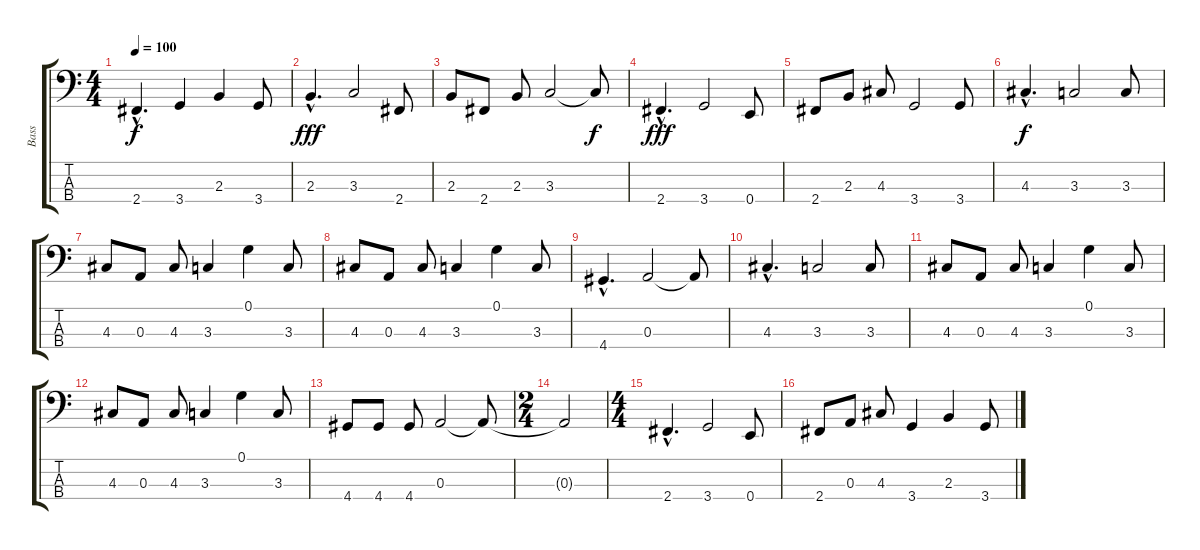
\track ("Bass" "Bass") {instrument electricbasspick}
\staff {score tabs}
\tuning (G2 D2 A1 E1) {hide}
\ts (4 4)
\tempo 100
\clef f4
\ks c
2.4{hac}.4{d dy f} 3.4.4 2.3.4 3.4.8 |
2.3{hac}.4{d dy fff} 3.3.2 2.4.8 |
2.3.8 2.4.8 2.3.8 3.3.2 3.3{t}.8{dy f} |
2.4{hac}.4{d dy fff} 3.4.2 0.4.8 |
2.4.8 2.3.8 4.3.8 3.4.2 3.4.8 |
4.3{hac}.4{d dy f} 3.3.2 3.3.8 |
4.3.8 0.3.8 4.3.8 3.3.4 0.1.4 3.3.8 |
4.3.8 0.3.8 4.3.8 3.3.4 0.1.4 3.3.8 |
4.4{hac}.4{d} 0.3.2 0.3{t}.8 |
4.3{hac}.4{d} 3.3.2 3.3.8 |
4.3.8 0.3.8 4.3.8 3.3.4 0.1.4 3.3.8 |
4.3.8 0.3.8 4.3.8 3.3.4 0.1.4 3.3.8 |
4.4.8 4.4.8 4.4.8 0.3.2 0.3{t}.8 |
\ts (2 4)
0.3{t}.2 |
\ts (4 4)
2.4{hac}.4{d} 3.4.2 0.4.8 |
2.4.8 0.3.8 4.3.8 3.4.4 2.3.4 3.4.8
